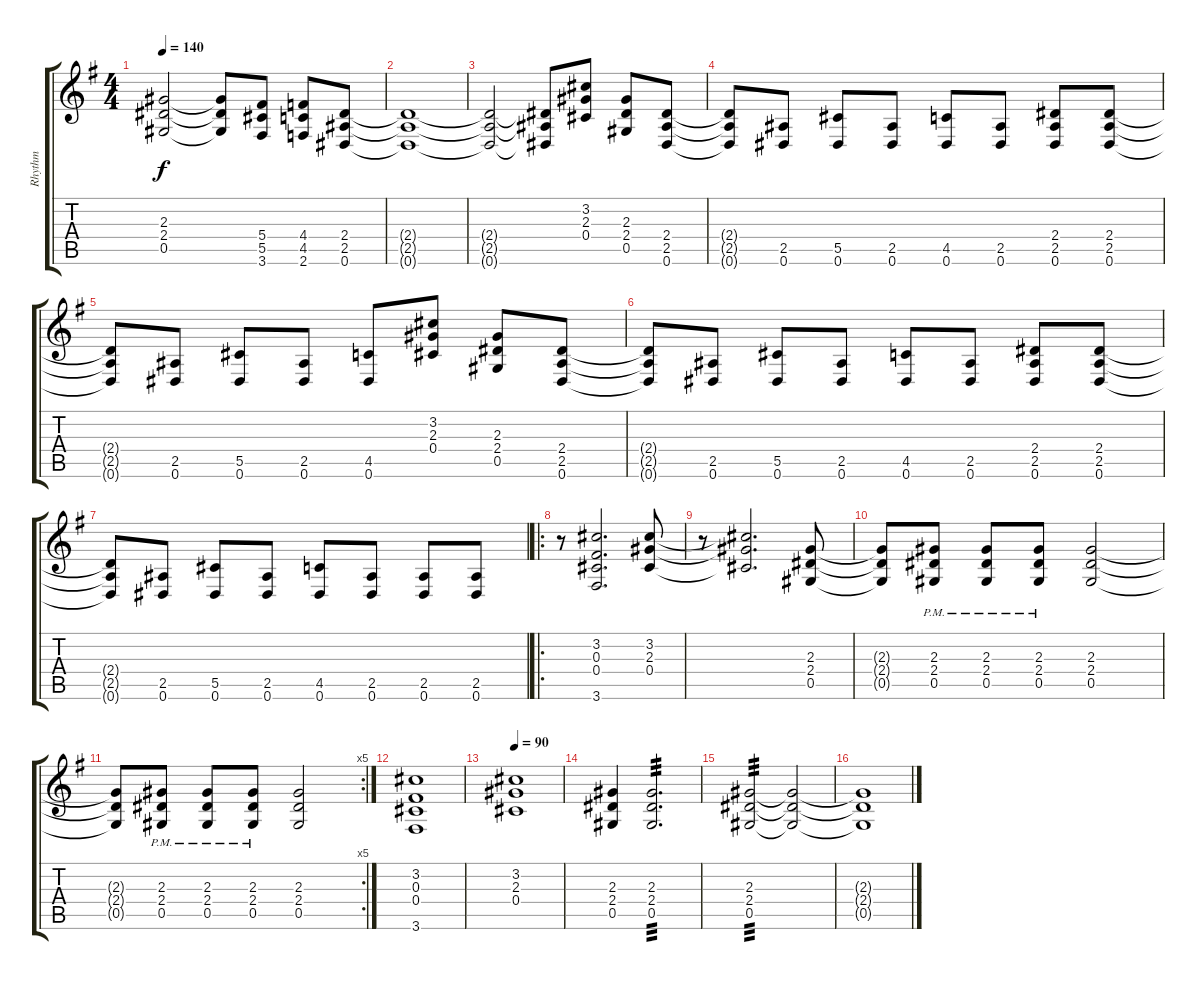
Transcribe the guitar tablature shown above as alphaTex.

\track ("Rhythm" "Rhythm") {instrument distortionguitar}
\staff {score tabs}
\tuning (Eb4 Bb3 Gb3 Db3 Ab2 Eb2) {hide}
\ts (4 4)
\tempo 140
\clef g2
\ks g
(2.3{t} 2.4{t} 0.5{t}).2{dy f} (2.3{t} 2.4{t} 0.5{t}).8 (5.4 5.5 3.6).8 (4.4 4.5 2.6).8 (2.4 2.5 0.6).8 |
(2.4{t} 2.5{t} 0.6{t}).1 |
(2.4{t} 2.5{t} 0.6{t}).2 (2.4{t} 2.5{t} 0.6{t}).8 (3.2 2.3 0.4).8 (2.3 2.4 0.5).8 (2.4 2.5 0.6).8 |
(2.4{t} 2.5{t} 0.6{t}).8 (2.5 0.6).8 (5.5 0.6).8 (2.5 0.6).8 (4.5 0.6).8 (2.5 0.6).8 (2.4 2.5 0.6).8 (2.4 2.5 0.6).8 |
(2.4{t} 2.5{t} 0.6{t}).8 (2.5 0.6).8 (5.5 0.6).8 (2.5 0.6).8 (4.5 0.6).8 (3.2 2.3 0.4).8 (2.3 2.4 0.5).8 (2.4 2.5 0.6).8 |
(2.4{t} 2.5{t} 0.6{t}).8 (2.5 0.6).8 (5.5 0.6).8 (2.5 0.6).8 (4.5 0.6).8 (2.5 0.6).8 (2.4 2.5 0.6).8 (2.4 2.5 0.6).8 |
(2.4{t} 2.5{t} 0.6{t}).8 (2.5 0.6).8 (5.5 0.6).8 (2.5 0.6).8 (4.5 0.6).8 (2.5 0.6).8 (2.5 0.6).8 (2.5 0.6).8 |
\ro
r.8 (3.2 0.3 0.4 3.6).2{d} (3.2 2.3 0.4).8 |
r.8 (3.2{t} 2.3{t} 0.4{t}).2{d} (2.3 2.4 0.5).8 |
(2.3{t} 2.4{t} 0.5{t}).8 (2.3{pm} 2.4{pm} 0.5{pm}).8 (2.3{pm} 2.4{pm} 0.5{pm}).8 (2.3{pm} 2.4{pm} 0.5{pm}).8 (2.3 2.4 0.5).2 |
\rc 5
(2.3{t} 2.4{t} 0.5{t}).8 (2.3{pm} 2.4{pm} 0.5{pm}).8 (2.3{pm} 2.4{pm} 0.5{pm}).8 (2.3{pm} 2.4{pm} 0.5{pm}).8 (2.3 2.4 0.5).2 |
(3.2 0.3 0.4 3.6).1 |
\tempo 90
(3.2 2.3 0.4).1 |
(2.3 2.4 0.5).4 (2.3 2.4 0.5).2{d tp 3} |
(2.3 2.4 0.5).2{tp 3} (2.3{t} 2.4{t} 0.5{t}).2 |
(2.3{t} 2.4{t} 0.5{t}).1
